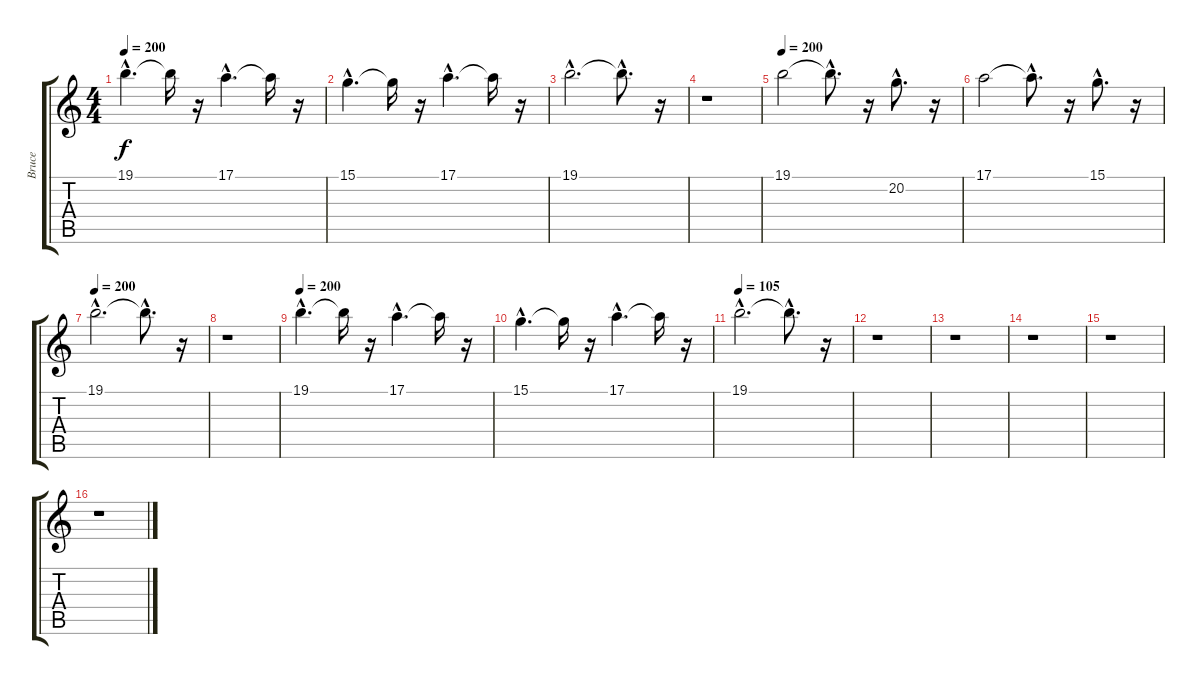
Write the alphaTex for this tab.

\track ("Bruce" "Bruce") {instrument voiceoohs}
\staff {score tabs}
\tuning (E4 B3 G3 D3 A2 E2) {hide}
\ts (4 4)
\tempo 200
\clef g2
\ks c
19.1{hac}.4{d dy f} 19.1{t}.16 r.16 17.1{hac}.4{d} 17.1{t}.16 r.16 |
15.1{hac}.4{d} 15.1{t}.16 r.16 17.1{hac}.4{d} 17.1{t}.16 r.16 |
19.1{hac}.2{d} 19.1{hac t}.8{d} r.16 |
r.1 |
\tempo 200
19.1.2 19.1{hac t}.8{d} r.16 20.2{hac}.8{d} r.16 |
17.1.2 17.1{hac t}.8{d} r.16 15.1{hac}.8{d} r.16 |
\tempo 200
19.1{hac}.2{d} 19.1{hac t}.8{d} r.16 |
r.1 |
\tempo 200
19.1{hac}.4{d} 19.1{t}.16 r.16 17.1{hac}.4{d} 17.1{t}.16 r.16 |
15.1{hac}.4{d} 15.1{t}.16 r.16 17.1{hac}.4{d} 17.1{t}.16 r.16 |
\tempo 105
19.1{hac}.2{d} 19.1{hac t}.8{d} r.16 |
r.1 |
r.1 |
r.1 |
r.1 |
r.1
